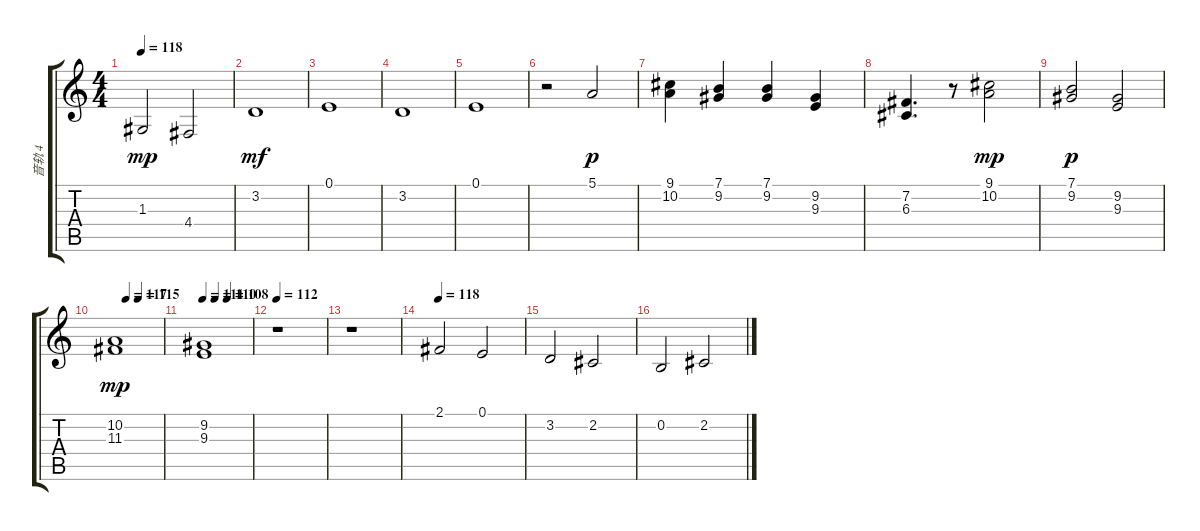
\track ("音轨 4" "音轨 4") {instrument stringensemble1}
\staff {score tabs}
\tuning (E4 B3 G3 D3 A2 E2) {hide}
\ts (4 4)
\tempo 118
\clef g2
\ks c
1.3.2{dy mp} 4.4.2 |
3.2.1{dy mf} |
0.1.1 |
3.2.1 |
0.1.1 |
r.2 5.1.2{dy p balance 6} |
(9.1 10.2).4 (7.1 9.2).4 (7.1 9.2).4 (9.2 9.3).4 |
(7.2 6.3).4{d} r.8 (9.1 10.2).2{dy mp} |
(7.1 9.2).2{dy p} (9.2 9.3).2 |
\tempo (117 0.25)
\tempo (115 0.5)
(10.2 11.3).1{dy mp} |
\tempo 111
\tempo (110 0.25)
\tempo (108 0.5)
(9.2 9.3).1 |
\tempo 112
r.1 |
r.1 |
\tempo 118
2.1.2{balance 5} 0.1.2 |
3.2.2 2.2.2 |
0.2.2 2.2.2
